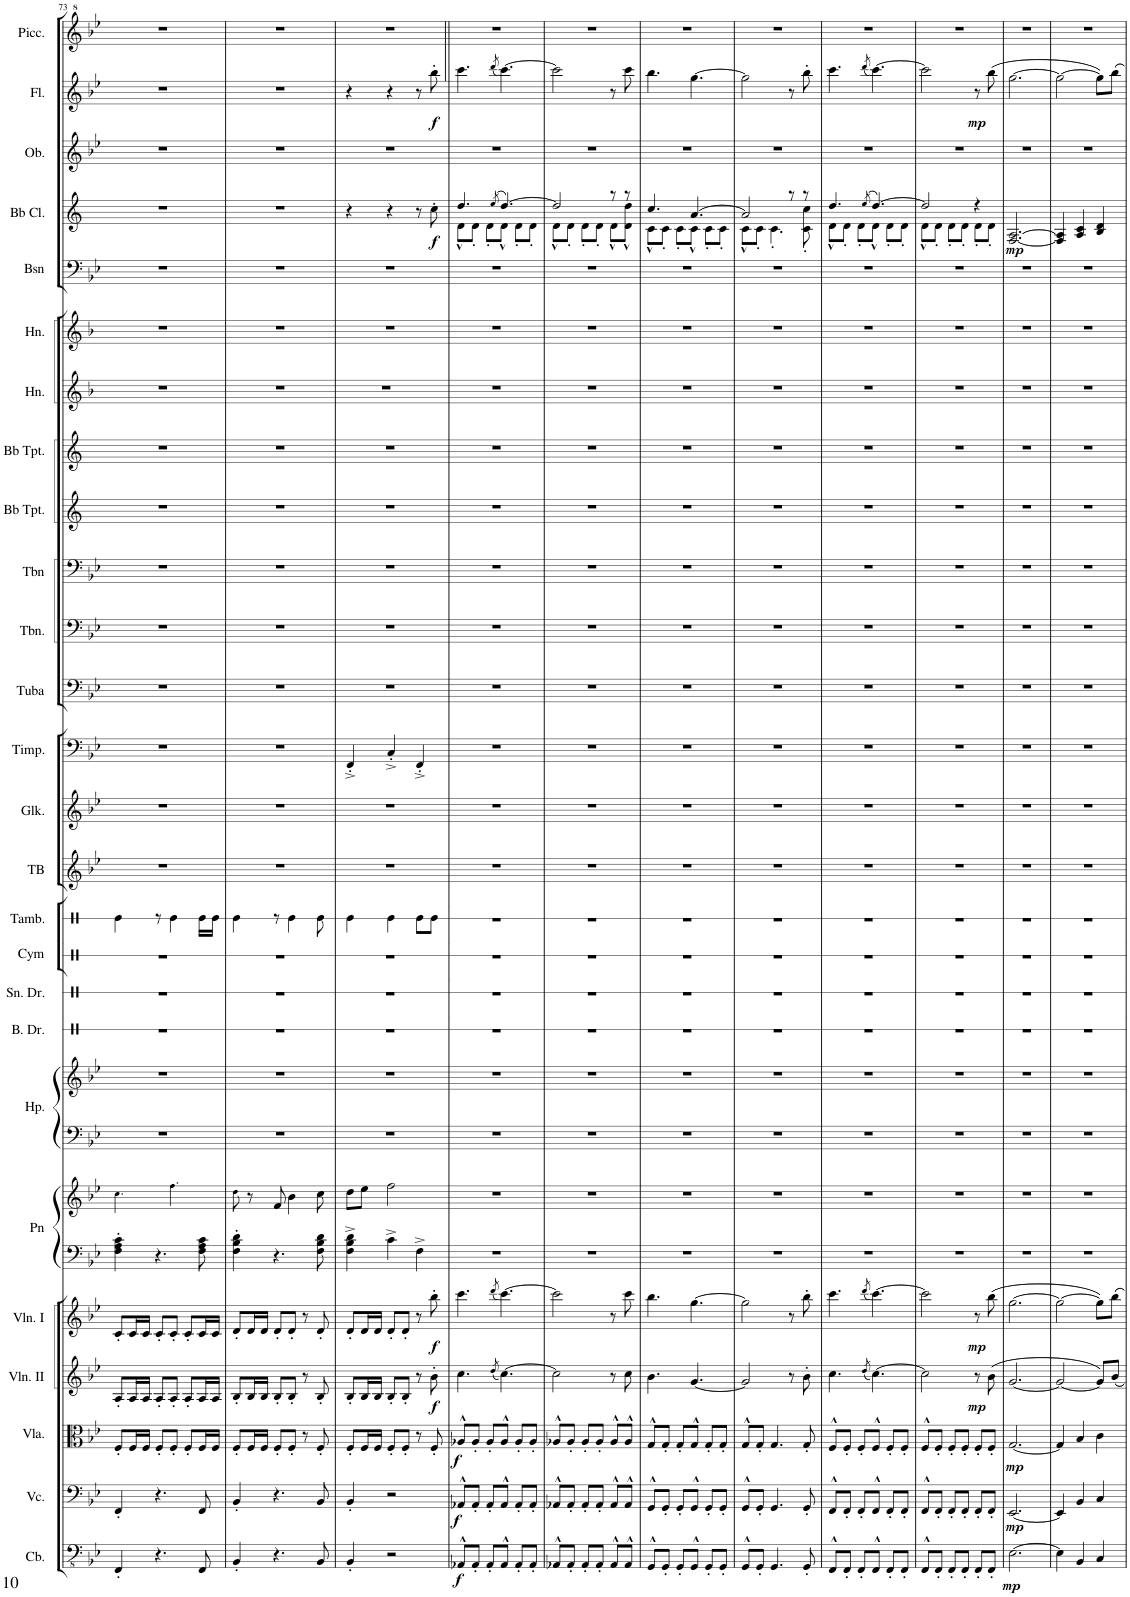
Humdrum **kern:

**kern	**dynam	**kern	**dynam	**kern	**dynam	**kern	**dynam	**kern	**dynam	**kern	**kern	**kern	**kern	**kern	**kern	**kern	**kern	**kern	**kern	**kern	**kern	**kern	**kern	**kern	**kern	**kern	**kern	**kern	**kern	**dynam	**kern	**kern	**dynam	**kern
*part26	*part26	*part25	*part25	*part24	*part24	*part23	*part23	*part22	*part22	*part21	*part21	*part20	*part20	*part19	*part18	*part17	*part16	*part15	*part14	*part13	*part12	*part11	*part10	*part9	*part8	*part7	*part6	*part5	*part4	*part4	*part3	*part2	*part2	*part1
*staff28	*staff28	*staff27	*staff27	*staff26	*staff26	*staff25	*staff25	*staff24	*staff24	*staff23	*staff22	*staff21	*staff20	*staff19	*staff18	*staff17	*staff16	*staff15	*staff14	*staff13	*staff12	*staff11	*staff10	*staff9	*staff8	*staff7	*staff6	*staff5	*staff4	*staff4	*staff3	*staff2	*staff2	*staff1
*I"Contrabass	*	*I"Cello	*	*I"Viola	*	*I"Violin II	*	*I"Violin I	*	*I"Piano	*	*I"Harp	*	*I"Bass Drum	*I"Snare Drum	*I"Cymbals (Crash  Cymbal,  Suspended  Cymbal)	*I"Tambourine	*I"Tubular Bells	*I"Glockenspiel	*I"Timpani	*I"Tuba	*I"Trombone 2-3	*I"Trombone 1	*I"Trumpet in Bb 2-3	*I"Trumpet in Bb 1	*I"Horn in F	*I"Horn in F	*I"Basoon 1-2	*I"Clarinet in Bb 1-2	*	*I"Oboe 1-2	*I"Flute 1-2	*	*I"Piccolo
*I'Cb.	*	*	*	*I'Vla.	*	*I'Vln. II	*	*I'Vln. I	*	*I'Pn	*	*I'Hp.	*	*I'B. Dr.	*I'Sn. Dr.	*I'Cym	*I'Tamb.	*I'TB	*I'Glk.	*I'Timp.	*I'Tuba	*I'Tbn.	*I'Tbn	*	*	*I'Hn.	*I'Hn.	*I'Bsn	*	*	*I'Ob.	*I'Fl.	*	*I'Picc.
!!LO:PB:g=z
*clefFv4	*	*clefF4	*	*clefC3	*	*clefG2	*	*clefG2	*	*clefF4	*clefG2	*clefF4	*clefG2	*clefX	*clefX	*clefX	*clefX	*clefG2	*clefG2	*clefF4	*clefF4	*clefF4	*clefF4	*clefG2	*clefG2	*clefG2	*clefG2	*clefF4	*clefG2	*	*clefG2	*clefG2	*	*clefG^2
*Trd7c12	*	*	*	*	*	*	*	*	*	*	*	*	*	*	*	*	*	*	*Trd-14c-24	*	*	*	*	*Trd1c2	*Trd1c2	*Trd4c7	*Trd4c7	*	*Trd1c2	*	*	*	*	*Trd-7c-12
*k[b-e-]	*	*k[b-e-]	*	*k[b-e-]	*	*k[b-e-]	*	*k[b-e-]	*	*k[b-e-]	*k[b-e-]	*k[b-e-]	*k[b-e-]	*k[]	*k[]	*k[]	*k[]	*k[b-e-]	*k[b-e-]	*k[b-e-]	*k[b-e-]	*k[b-e-]	*k[b-e-]	*k[]	*k[]	*k[b-]	*k[b-]	*k[b-e-]	*k[]	*	*k[b-e-]	*k[b-e-]	*	*k[b-e-]
*M3/4	*	*M3/4	*	*M3/4	*	*M3/4	*	*M3/4	*	*M3/4	*M3/4	*M3/4	*M3/4	*M3/4	*M3/4	*M3/4	*M3/4	*M3/4	*M3/4	*M3/4	*M3/4	*M3/4	*M3/4	*M3/4	*M3/4	*M3/4	*M3/4	*M3/4	*M3/4	*	*M3/4	*M3/4	*	*M3/4
=73	=73	=73	=73	=73	=73	=73	=73	=73	=73	=73	=73	=73	=73	=73	=73	=73	=73	=73	=73	=73	=73	=73	=73	=73	=73	=73	=73	=73	=73	=73	=73	=73	=73	=73
4FFF'/	.	4FF'/	.	8F'/L	.	8A'/L	.	8c'/L	.	4F\' 4A\' 4c\'	4.cc!\	2.r	2.r	2.r	2.r	2.r	4Re\	2.r	2.r	2.r	2.r	2.r	2.r	2.r	2.r	2.r	2.r	2.r	2.r	.	2.r	2.r	.	2.r
.	.	.	.	16F/L	.	16A/L	.	16c/L	.	.	.	.	.	.	.	.	.	.	.	.	.	.	.	.	.	.	.	.	.	.	.	.	.	.
.	.	.	.	16F/JJ	.	16A/JJ	.	16c/JJ	.	.	.	.	.	.	.	.	.	.	.	.	.	.	.	.	.	.	.	.	.	.	.	.	.	.
4.r	.	4.r	.	8F'/L	.	8A'/L	.	8c'/L	.	4.r	.	.	.	.	.	.	8r	.	.	.	.	.	.	.	.	.	.	.	.	.	.	.	.	.
.	.	.	.	8F'/J	.	8A'/J	.	8c'/J	.	.	4.ff!\	.	.	.	.	.	4Re\	.	.	.	.	.	.	.	.	.	.	.	.	.	.	.	.	.
.	.	.	.	8F'/L	.	8A'/L	.	8c'/L	.	.	.	.	.	.	.	.	.	.	.	.	.	.	.	.	.	.	.	.	.	.	.	.	.	.
8FFF/	.	8FF/	.	16F/L	.	16A/L	.	16c/L	.	8F\ 8A\ 8c\	.	.	.	.	.	.	16Re\LL	.	.	.	.	.	.	.	.	.	.	.	.	.	.	.	.	.
.	.	.	.	16F/JJ	.	16A/JJ	.	16c/JJ	.	.	.	.	.	.	.	.	16Re\JJ	.	.	.	.	.	.	.	.	.	.	.	.	.	.	.	.	.
=74	=74	=74	=74	=74	=74	=74	=74	=74	=74	=74	=74	=74	=74	=74	=74	=74	=74	=74	=74	=74	=74	=74	=74	=74	=74	=74	=74	=74	=74	=74	=74	=74	=74	=74
4BBB-'/	.	4BB-'/	.	8F'/L	.	8B-'/L	.	8d'/L	.	4F\' 4B-\' 4d\'	8dd!\	2.r	2.r	2.r	2.r	2.r	4Re\	2.r	2.r	2.r	2.r	2.r	2.r	2.r	2.r	2.r	2.r	2.r	2.r	.	2.r	2.r	.	2.r
.	.	.	.	16F/L	.	16B-/L	.	16d/L	.	.	8r	.	.	.	.	.	.	.	.	.	.	.	.	.	.	.	.	.	.	.	.	.	.	.
.	.	.	.	16F/JJ	.	16B-/JJ	.	16d/JJ	.	.	.	.	.	.	.	.	.	.	.	.	.	.	.	.	.	.	.	.	.	.	.	.	.	.
4.r	.	4.r	.	8F'/L	.	8B-'/L	.	8d'/L	.	4.r	8f/	.	.	.	.	.	8r	.	.	.	.	.	.	.	.	.	.	.	.	.	.	.	.	.
.	.	.	.	8F'/J	.	8B-'/J	.	8d'/J	.	.	4b-\	.	.	.	.	.	4Re\	.	.	.	.	.	.	.	.	.	.	.	.	.	.	.	.	.
.	.	.	.	8r	.	8r	.	8r	.	.	.	.	.	.	.	.	.	.	.	.	.	.	.	.	.	.	.	.	.	.	.	.	.	.
8BBB-/	.	8BB-/	.	8F'/	.	8B-'/	.	8d'/	.	8F\ 8B-\ 8d\	8cc\	.	.	.	.	.	8Re\	.	.	.	.	.	.	.	.	.	.	.	.	.	.	.	.	.
=75	=75	=75	=75	=75	=75	=75	=75	=75	=75	=75	=75	=75	=75	=75	=75	=75	=75	=75	=75	=75	=75	=75	=75	=75	=75	=75	=75	=75	=75	=75	=75	=75	=75	=75
4BBB-'/	.	4BB-'/	.	8F'/L	.	8B-'/L	.	8d'/L	.	4F\^ 4B-\^ 4d\^	8dd\L	2.r	2.r	2.r	2.r	2.r	4Re\	2.r	2.r	4FF'^/	2.r	2.r	2.r	2.r	2.r	2.r	2.r	2.r	4r	.	2.r	4r	.	2.r
.	.	.	.	16F/L	.	16B-/L	.	16d/L	.	.	8ee-\J	.	.	.	.	.	.	.	.	.	.	.	.	.	.	.	.	.	.	.	.	.	.	.
.	.	.	.	16F/JJ	.	16B-/JJ	.	16d/JJ	.	.	.	.	.	.	.	.	.	.	.	.	.	.	.	.	.	.	.	.	.	.	.	.	.	.
2r	.	2r	.	8F'/L	.	8B-'/L	.	8d'/L	.	4c^\	2ff\	.	.	.	.	.	4Re\	.	.	4C'^/	.	.	.	.	.	.	.	.	4r	.	.	4r	.	.
.	.	.	.	8F'/J	.	8B-'/J	.	8d'/J	.	.	.	.	.	.	.	.	.	.	.	.	.	.	.	.	.	.	.	.	.	.	.	.	.	.
.	.	.	.	8r	.	8r	.	8r	.	4F^\	.	.	.	.	.	.	8Re\L	.	.	4FF'^/	.	.	.	.	.	.	.	.	8r	.	.	8r	.	.
!	!	!	!	!	!	!	!LO:DY:b	!	!LO:DY:b	!	!	!	!	!	!	!	!	!	!	!	!	!	!	!	!	!	!	!	!	!LO:DY:b	!	!	!LO:DY:b	!
.	.	.	.	8F'/	.	8b-'\	f	8bb-'\	f	.	.	.	.	.	.	.	8Re\J	.	.	.	.	.	.	.	.	.	.	.	8cc'\	f	.	8bb-'\	f	.
=76||	=76||	=76||	=76||	=76||	=76||	=76||	=76||	=76||	=76||	=76||	=76||	=76||	=76||	=76||	=76||	=76||	=76||	=76||	=76||	=76||	=76||	=76||	=76||	=76||	=76||	=76||	=76||	=76||	=76||	=76||	=76||	=76||	=76||	=76||
*	*	*	*	*	*	*	*	*	*	*	*	*	*	*	*	*	*	*	*	*	*	*	*	*	*	*	*	*	*^	*	*	*	*	*
!	!LO:DY:b	!	!LO:DY:b	!	!LO:DY:b	!	!	!	!	!	!	!	!	!	!	!	!	!	!	!	!	!	!	!	!	!	!	!	!	!	!	!	!	!	!
8AAA-X^^/L	f	8AA-X^^/L	f	8A-X^^/L	f	4.cc\	.	4.ccc\	.	2.r	2.r	2.r	2.r	2.r	2.r	2.r	2.r	2.r	2.r	2.r	2.r	2.r	2.r	2.r	2.r	2.r	2.r	2.r	4.dd/	8d^^\L	.	2.r	4.ccc\	.	2.r
8AAA-'/J	.	8AA-'/J	.	8A-'/J	.	.	.	.	.	.	.	.	.	.	.	.	.	.	.	.	.	.	.	.	.	.	.	.	.	8d'\J	.	.	.	.	.
8AAA-'/L	.	8AA-'/L	.	8A-'/L	.	.	.	.	.	.	.	.	.	.	.	.	.	.	.	.	.	.	.	.	.	.	.	.	.	8d'\L	.	.	.	.	.
.	.	.	.	.	.	(8qdd/	.	(8qddd/	.	.	.	.	.	.	.	.	.	.	.	.	.	.	.	.	.	.	.	.	(8qee/	.	.	.	(8qddd/	.	.
8AAA-^^/J	.	8AA-^^/J	.	8A-^^/J	.	[4.cc\)	.	[4.ccc\)	.	.	.	.	.	.	.	.	.	.	.	.	.	.	.	.	.	.	.	.	[4.dd/)	8d^^\J	.	.	[4.ccc\)	.	.
8AAA-'/L	.	8AA-'/L	.	8A-'/L	.	.	.	.	.	.	.	.	.	.	.	.	.	.	.	.	.	.	.	.	.	.	.	.	.	8d'\L	.	.	.	.	.
8AAA-'/J	.	8AA-'/J	.	8A-'/J	.	.	.	.	.	.	.	.	.	.	.	.	.	.	.	.	.	.	.	.	.	.	.	.	.	8d'\J	.	.	.	.	.
=77	=77	=77	=77	=77	=77	=77	=77	=77	=77	=77	=77	=77	=77	=77	=77	=77	=77	=77	=77	=77	=77	=77	=77	=77	=77	=77	=77	=77	=77	=77	=77	=77	=77	=77	=77
8AAA-X^^/L	.	8AA-X^^/L	.	8A-X^^/L	.	2cc\]	.	2ccc\]	.	2.r	2.r	2.r	2.r	2.r	2.r	2.r	2.r	2.r	2.r	2.r	2.r	2.r	2.r	2.r	2.r	2.r	2.r	2.r	2dd/]	8d^^\L	.	2.r	2ccc\]	.	2.r
8AAA-'/J	.	8AA-'/J	.	8A-'/J	.	.	.	.	.	.	.	.	.	.	.	.	.	.	.	.	.	.	.	.	.	.	.	.	.	8d'\J	.	.	.	.	.
8AAA-'/L	.	8AA-'/L	.	8A-'/L	.	.	.	.	.	.	.	.	.	.	.	.	.	.	.	.	.	.	.	.	.	.	.	.	.	8d'\L	.	.	.	.	.
8AAA-'/J	.	8AA-'/J	.	8A-'/J	.	.	.	.	.	.	.	.	.	.	.	.	.	.	.	.	.	.	.	.	.	.	.	.	.	8d'\J	.	.	.	.	.
8AAA-^^/L	.	8AA-^^/L	.	8A-^^/L	.	8r	.	8r	.	.	.	.	.	.	.	.	.	.	.	.	.	.	.	.	.	.	.	.	8r	8d^^\L	.	.	8r	.	.
8AAA-^^/J	.	8AA-^^/J	.	8A-^^/J	.	8cc\	.	8ccc\	.	.	.	.	.	.	.	.	.	.	.	.	.	.	.	.	.	.	.	.	8r	8d\^^ 8dd\^^J	.	.	8ccc\	.	.
=78	=78	=78	=78	=78	=78	=78	=78	=78	=78	=78	=78	=78	=78	=78	=78	=78	=78	=78	=78	=78	=78	=78	=78	=78	=78	=78	=78	=78	=78	=78	=78	=78	=78	=78	=78
8GGG^^/L	.	8GG^^/L	.	8G^^/L	.	4.b-\	.	4.bb-\	.	2.r	2.r	2.r	2.r	2.r	2.r	2.r	2.r	2.r	2.r	2.r	2.r	2.r	2.r	2.r	2.r	2.r	2.r	2.r	4.cc/	8c^^\L	.	2.r	4.bb-\	.	2.r
8GGG'/J	.	8GG'/J	.	8G'/J	.	.	.	.	.	.	.	.	.	.	.	.	.	.	.	.	.	.	.	.	.	.	.	.	.	8c'\J	.	.	.	.	.
8GGG'/L	.	8GG'/L	.	8G'/L	.	.	.	.	.	.	.	.	.	.	.	.	.	.	.	.	.	.	.	.	.	.	.	.	.	8c'\L	.	.	.	.	.
8GGG^^/J	.	8GG^^/J	.	8G^^/J	.	[4.g/	.	[4.gg\	.	.	.	.	.	.	.	.	.	.	.	.	.	.	.	.	.	.	.	.	[4.a/	8c^^\J	.	.	[4.gg\	.	.
8GGG'/L	.	8GG'/L	.	8G'/L	.	.	.	.	.	.	.	.	.	.	.	.	.	.	.	.	.	.	.	.	.	.	.	.	.	8c'\L	.	.	.	.	.
8GGG'/J	.	8GG'/J	.	8G'/J	.	.	.	.	.	.	.	.	.	.	.	.	.	.	.	.	.	.	.	.	.	.	.	.	.	8c'\J	.	.	.	.	.
=79	=79	=79	=79	=79	=79	=79	=79	=79	=79	=79	=79	=79	=79	=79	=79	=79	=79	=79	=79	=79	=79	=79	=79	=79	=79	=79	=79	=79	=79	=79	=79	=79	=79	=79	=79
8GGG^^/L	.	8GG^^/L	.	8G^^/L	.	2g/]	.	2gg\]	.	2.r	2.r	2.r	2.r	2.r	2.r	2.r	2.r	2.r	2.r	2.r	2.r	2.r	2.r	2.r	2.r	2.r	2.r	2.r	2a/]	8c^^\L	.	2.r	2gg\]	.	2.r
8GGG'/J	.	8GG'/J	.	8G'/J	.	.	.	.	.	.	.	.	.	.	.	.	.	.	.	.	.	.	.	.	.	.	.	.	.	8c'\J	.	.	.	.	.
4.GGG/	.	4.GG/	.	4.G/	.	.	.	.	.	.	.	.	.	.	.	.	.	.	.	.	.	.	.	.	.	.	.	.	.	4.c'\	.	.	.	.	.
.	.	.	.	.	.	8r	.	8r	.	.	.	.	.	.	.	.	.	.	.	.	.	.	.	.	.	.	.	.	8r	.	.	.	8r	.	.
8GGG'/	.	8GG'/	.	8G'/	.	8b-'\	.	8bb-'\	.	.	.	.	.	.	.	.	.	.	.	.	.	.	.	.	.	.	.	.	8r	8c\' 8cc\'	.	.	8bb-'\	.	.
=80	=80	=80	=80	=80	=80	=80	=80	=80	=80	=80	=80	=80	=80	=80	=80	=80	=80	=80	=80	=80	=80	=80	=80	=80	=80	=80	=80	=80	=80	=80	=80	=80	=80	=80	=80
8FFF^^/L	.	8FF^^/L	.	8F^^/L	.	4.cc\	.	4.ccc\	.	2.r	2.r	2.r	2.r	2.r	2.r	2.r	2.r	2.r	2.r	2.r	2.r	2.r	2.r	2.r	2.r	2.r	2.r	2.r	4.dd/	8d^^\L	.	2.r	4.ccc\	.	2.r
8FFF'/J	.	8FF'/J	.	8F'/J	.	.	.	.	.	.	.	.	.	.	.	.	.	.	.	.	.	.	.	.	.	.	.	.	.	8d'\J	.	.	.	.	.
8FFF'/L	.	8FF'/L	.	8F'/L	.	.	.	.	.	.	.	.	.	.	.	.	.	.	.	.	.	.	.	.	.	.	.	.	.	8d'\L	.	.	.	.	.
.	.	.	.	.	.	(8qdd/	.	(8qddd/	.	.	.	.	.	.	.	.	.	.	.	.	.	.	.	.	.	.	.	.	(8qee/	.	.	.	(8qddd/	.	.
8FFF^^/J	.	8FF^^/J	.	8F^^/J	.	[4.cc\)	.	[4.ccc\)	.	.	.	.	.	.	.	.	.	.	.	.	.	.	.	.	.	.	.	.	[4.dd/)	8d^^\J	.	.	[4.ccc\)	.	.
8FFF'/L	.	8FF'/L	.	8F'/L	.	.	.	.	.	.	.	.	.	.	.	.	.	.	.	.	.	.	.	.	.	.	.	.	.	8d'\L	.	.	.	.	.
8FFF'/J	.	8FF'/J	.	8F'/J	.	.	.	.	.	.	.	.	.	.	.	.	.	.	.	.	.	.	.	.	.	.	.	.	.	8d'\J	.	.	.	.	.
=81	=81	=81	=81	=81	=81	=81	=81	=81	=81	=81	=81	=81	=81	=81	=81	=81	=81	=81	=81	=81	=81	=81	=81	=81	=81	=81	=81	=81	=81	=81	=81	=81	=81	=81	=81
8FFF^^/L	.	8FF^^/L	.	8F^^/L	.	2cc\]	.	2ccc\]	.	2.r	2.r	2.r	2.r	2.r	2.r	2.r	2.r	2.r	2.r	2.r	2.r	2.r	2.r	2.r	2.r	2.r	2.r	2.r	2dd/]	8d^^\L	.	2.r	2ccc\]	.	2.r
8FFF'/J	.	8FF'/J	.	8F'/J	.	.	.	.	.	.	.	.	.	.	.	.	.	.	.	.	.	.	.	.	.	.	.	.	.	8d'\J	.	.	.	.	.
8FFF'/L	.	8FF'/L	.	8F'/L	.	.	.	.	.	.	.	.	.	.	.	.	.	.	.	.	.	.	.	.	.	.	.	.	.	8d'\L	.	.	.	.	.
8FFF'/J	.	8FF'/J	.	8F'/J	.	.	.	.	.	.	.	.	.	.	.	.	.	.	.	.	.	.	.	.	.	.	.	.	.	8d'\J	.	.	.	.	.
!	!	!	!	!	!	!	!LO:DY:b	!	!LO:DY:b	!	!	!	!	!	!	!	!	!	!	!	!	!	!	!	!	!	!	!	!	!	!	!	!	!LO:DY:b	!
8FFF'/L	.	8FF'/L	.	8F'/L	.	8r	mp	8r	mp	.	.	.	.	.	.	.	.	.	.	.	.	.	.	.	.	.	.	.	4r	8d'\L	.	.	8r	mp	.
8FFF'/J	.	8FF'/J	.	8F'/J	.	(8b-\	.	(8bb-\	.	.	.	.	.	.	.	.	.	.	.	.	.	.	.	.	.	.	.	.	.	8d'\J	.	.	(8bb-\	.	.
=82	=82	=82	=82	=82	=82	=82	=82	=82	=82	=82	=82	=82	=82	=82	=82	=82	=82	=82	=82	=82	=82	=82	=82	=82	=82	=82	=82	=82	=82	=82	=82	=82	=82	=82	=82
!	!LO:DY:b	!	!LO:DY:b	!	!LO:DY:b	!	!	!	!	!	!	!	!	!	!	!	!	!	!	!	!	!	!	!	!	!	!	!	!	!	!LO:DY:b	!	!	!	!
*	*	*	*	*	*	*	*	*	*	*	*	*	*	*	*	*	*	*	*	*	*	*	*	*	*	*	*	*	*v	*v	*	*	*	*	*
[2.EE-\	mp	[2.EE-/	mp	[2.G/	mp	[2.g/	.	[2.gg\	.	2.r	2.r	2.r	2.r	2.r	2.r	2.r	2.r	2.r	2.r	2.r	2.r	2.r	2.r	2.r	2.r	2.r	2.r	2.r	[2.F/ [2.A/	mp	2.r	[2.gg\	.	2.r
=83	=83	=83	=83	=83	=83	=83	=83	=83	=83	=83	=83	=83	=83	=83	=83	=83	=83	=83	=83	=83	=83	=83	=83	=83	=83	=83	=83	=83	=83	=83	=83	=83	=83	=83
4EE-\]	.	4EE-/]	.	4G/]	.	2g/_	.	2gg\_	.	2.r	2.r	2.r	2.r	2.r	2.r	2.r	2.r	2.r	2.r	2.r	2.r	2.r	2.r	2.r	2.r	2.r	2.r	2.r	4F/] 4A/]	.	2.r	2gg\_	.	2.r
4BBB-/	.	4BB-/	.	4B-/	.	.	.	.	.	.	.	.	.	.	.	.	.	.	.	.	.	.	.	.	.	.	.	.	4A/ 4c/	.	.	.	.	.
4CC/	.	4C/	.	4c\	.	8g/L])	.	8gg\L])	.	.	.	.	.	.	.	.	.	.	.	.	.	.	.	.	.	.	.	.	4B/ 4d/	.	.	8gg\L])	.	.
.	.	.	.	.	.	8b-/J	.	8bb-\J	.	.	.	.	.	.	.	.	.	.	.	.	.	.	.	.	.	.	.	.	.	.	.	8bb-\J	.	.
=	=	=	=	=	=	=	=	=	=	=	=	=	=	=	=	=	=	=	=	=	=	=	=	=	=	=	=	=	=	=	=	=	=	=
*-	*-	*-	*-	*-	*-	*-	*-	*-	*-	*-	*-	*-	*-	*-	*-	*-	*-	*-	*-	*-	*-	*-	*-	*-	*-	*-	*-	*-	*-	*-	*-	*-	*-	*-
